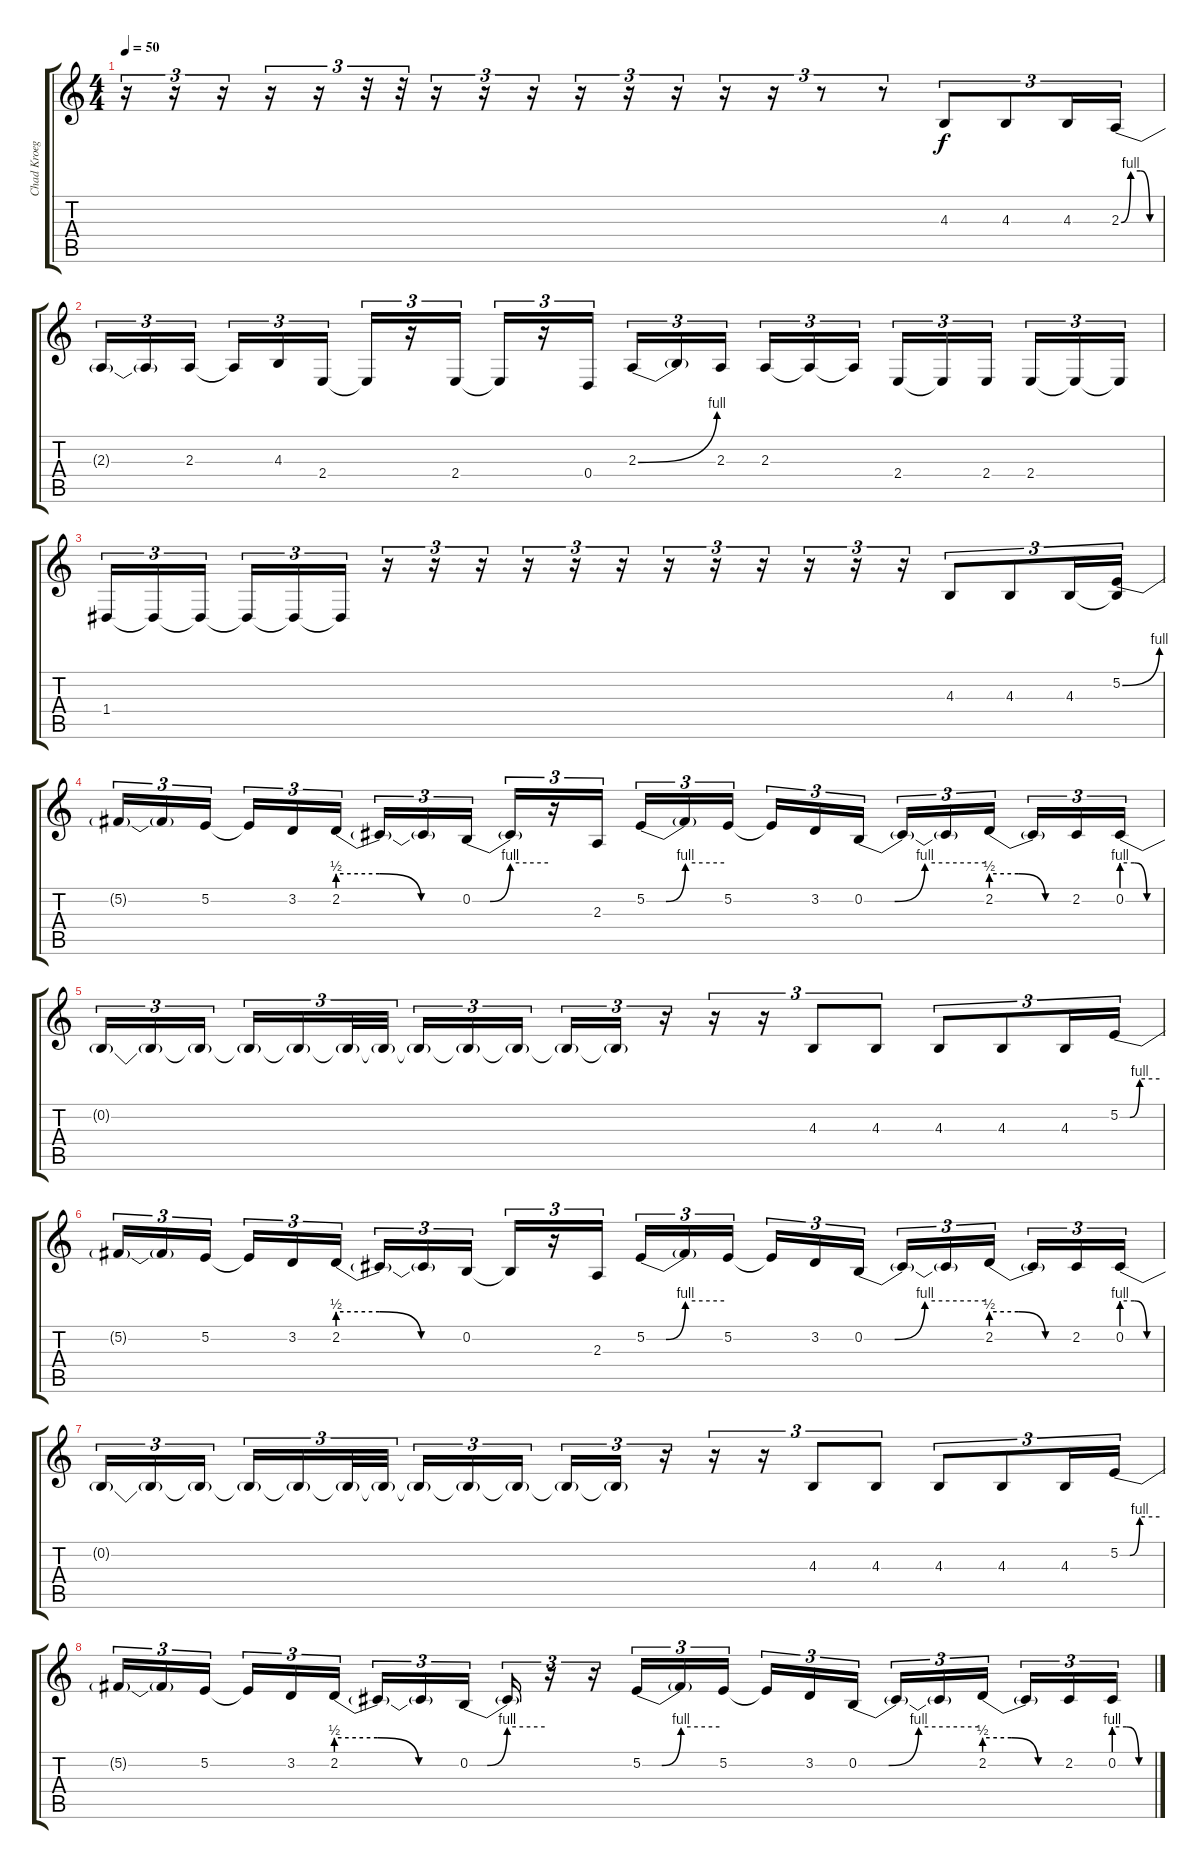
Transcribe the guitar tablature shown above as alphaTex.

\track ("Chad Kroeger" "Chad Kroeg") {instrument lead1square}
\staff {score tabs}
\tuning (E4 B3 G3 D3 A2 E2) {hide}
\ts (4 4)
\tempo 50
\clef g2
\ks c
r.16{tu (3 2) dy f} r.16{tu (3 2)} r.16{tu (3 2)} r.16{tu (3 2)} r.16{tu (3 2)} r.32{tu (3 2)} r.32{tu (3 2)} r.16{tu (3 2)} r.16{tu (3 2)} r.16{tu (3 2)} r.16{tu (3 2)} r.16{tu (3 2)} r.16{tu (3 2)} r.16{tu (3 2)} r.16{tu (3 2)} r.8{tu (3 2)} r.8{tu (3 2)} 4.3.8{tu (3 2)} 4.3.8{tu (3 2)} 4.3.16{tu (3 2)} 2.3{be (custom 0 0 15 4 30 4 45 0 60 0)}.16{tu (3 2)} |
2.3{t}.16{tu (3 2)} 2.3{t}.16{tu (3 2)} 2.3.16{tu (3 2)} 2.3{t}.16{tu (3 2)} 4.3.16{tu (3 2)} 2.4.16{tu (3 2)} 2.4{t}.16{tu (3 2)} r.16{tu (3 2)} 2.4.16{tu (3 2)} 2.4{t}.16{tu (3 2)} r.16{tu (3 2)} 0.4.16{tu (3 2)} 2.3{be (bend 0 0 60 4)}.16{tu (3 2)} 2.3{t}.16{tu (3 2)} 2.3.16{tu (3 2)} 2.3.16{tu (3 2)} 2.3{t}.16{tu (3 2)} 2.3{t}.16{tu (3 2)} 2.4.16{tu (3 2)} 2.4{t}.16{tu (3 2)} 2.4.16{tu (3 2)} 2.4.16{tu (3 2)} 2.4{t}.16{tu (3 2)} 2.4{t}.16{tu (3 2)} |
1.4.16{tu (3 2)} 1.4{t}.16{tu (3 2)} 1.4{t}.16{tu (3 2)} 1.4{t}.16{tu (3 2)} 1.4{t}.16{tu (3 2)} 1.4{t}.16{tu (3 2)} r.16{tu (3 2)} r.16{tu (3 2)} r.16{tu (3 2)} r.16{tu (3 2)} r.16{tu (3 2)} r.16{tu (3 2)} r.16{tu (3 2)} r.16{tu (3 2)} r.16{tu (3 2)} r.16{tu (3 2)} r.16{tu (3 2)} r.16{tu (3 2)} 4.3.8{tu (3 2)} 4.3.8{tu (3 2)} 4.3.16{tu (3 2)} (5.2{be (bend 0 0 60 4)} 4.3{t}).16{tu (3 2)} |
5.2{t}.16{tu (3 2)} 5.2{t}.16{tu (3 2)} 5.2.16{tu (3 2)} 5.2{t}.16{tu (3 2)} 3.2.16{tu (3 2)} 2.2{be (custom 0 2 20 2 40 0 60 0)}.16{tu (3 2)} 2.2{t}.16{tu (3 2)} 2.2{t}.16{tu (3 2)} 0.2{be (custom 0 0 14 0 30 4 60 4)}.16{tu (3 2)} 0.2{t}.16{tu (3 2)} r.16{tu (3 2)} 2.3.16{tu (3 2)} 5.2{be (custom 0 0 15 0 30 4 60 4)}.16{tu (3 2)} 5.2{t}.16{tu (3 2)} 5.2.16{tu (3 2)} 5.2{t}.16{tu (3 2)} 3.2.16{tu (3 2)} 0.2{be (custom 0 0 15 0 30 4 60 4)}.16{tu (3 2)} 0.2{t}.16{tu (3 2)} 0.2{t}.16{tu (3 2)} 2.2{be (custom 0 2 20 2 40 0 60 0)}.16{tu (3 2)} 2.2{t}.16{tu (3 2)} 2.2.16{tu (3 2)} 0.2{be (custom 0 4 20 4 40 0 60 0)}.16{tu (3 2)} |
0.2{t}.16{tu (3 2)} 0.2{t}.16{tu (3 2)} 0.2{t}.16{tu (3 2)} 0.2{t}.16{tu (3 2)} 0.2{t}.16{tu (3 2)} 0.2{t}.32{tu (3 2)} 0.2{t}.32{tu (3 2)} 0.2{t}.16{tu (3 2)} 0.2{t}.16{tu (3 2)} 0.2{t}.16{tu (3 2)} 0.2{t}.16{tu (3 2)} 0.2{t}.16{tu (3 2)} r.16{tu (3 2)} r.16{tu (3 2)} r.16{tu (3 2)} 4.3.8{tu (3 2)} 4.3.8{tu (3 2)} 4.3.8{tu (3 2)} 4.3.8{tu (3 2)} 4.3.16{tu (3 2)} 5.2{be (custom 0 0 15 0 30 4 60 4)}.16{tu (3 2)} |
5.2{t}.16{tu (3 2)} 5.2{t}.16{tu (3 2)} 5.2.16{tu (3 2)} 5.2{t}.16{tu (3 2)} 3.2.16{tu (3 2)} 2.2{be (custom 0 2 20 2 40 0 60 0)}.16{tu (3 2)} 2.2{t}.16{tu (3 2)} 2.2{t}.16{tu (3 2)} 0.2.16{tu (3 2)} 0.2{t}.16{tu (3 2)} r.16{tu (3 2)} 2.3.16{tu (3 2)} 5.2{be (custom 0 0 15 0 30 4 60 4)}.16{tu (3 2)} 5.2{t}.16{tu (3 2)} 5.2.16{tu (3 2)} 5.2{t}.16{tu (3 2)} 3.2.16{tu (3 2)} 0.2{be (custom 0 0 15 0 30 4 60 4)}.16{tu (3 2)} 0.2{t}.16{tu (3 2)} 0.2{t}.16{tu (3 2)} 2.2{be (custom 0 2 20 2 40 0 60 0)}.16{tu (3 2)} 2.2{t}.16{tu (3 2)} 2.2.16{tu (3 2)} 0.2{be (custom 0 4 20 4 40 0 60 0)}.16{tu (3 2)} |
0.2{t}.16{tu (3 2)} 0.2{t}.16{tu (3 2)} 0.2{t}.16{tu (3 2)} 0.2{t}.16{tu (3 2)} 0.2{t}.16{tu (3 2)} 0.2{t}.32{tu (3 2)} 0.2{t}.32{tu (3 2)} 0.2{t}.16{tu (3 2)} 0.2{t}.16{tu (3 2)} 0.2{t}.16{tu (3 2)} 0.2{t}.16{tu (3 2)} 0.2{t}.16{tu (3 2)} r.16{tu (3 2)} r.16{tu (3 2)} r.16{tu (3 2)} 4.3.8{tu (3 2)} 4.3.8{tu (3 2)} 4.3.8{tu (3 2)} 4.3.8{tu (3 2)} 4.3.16{tu (3 2)} 5.2{be (custom 0 0 15 0 30 4 60 4)}.16{tu (3 2)} |
5.2{t}.16{tu (3 2)} 5.2{t}.16{tu (3 2)} 5.2.16{tu (3 2)} 5.2{t}.16{tu (3 2)} 3.2.16{tu (3 2)} 2.2{be (custom 0 2 20 2 40 0 60 0)}.16{tu (3 2)} 2.2{t}.16{tu (3 2)} 2.2{t}.16{tu (3 2)} 0.2{be (custom 0 0 14 0 30 4 60 4)}.16{tu (3 2)} 0.2{t}.16{tu (3 2)} r.16{tu (3 2)} r.16{tu (3 2)} 5.2{be (custom 0 0 15 0 30 4 60 4)}.16{tu (3 2)} 5.2{t}.16{tu (3 2)} 5.2.16{tu (3 2)} 5.2{t}.16{tu (3 2)} 3.2.16{tu (3 2)} 0.2{be (custom 0 0 15 0 30 4 60 4)}.16{tu (3 2)} 0.2{t}.16{tu (3 2)} 0.2{t}.16{tu (3 2)} 2.2{be (custom 0 2 20 2 40 0 60 0)}.16{tu (3 2)} 2.2{t}.16{tu (3 2)} 2.2.16{tu (3 2)} 0.2{be (custom 0 4 20 4 40 0 60 0)}.16{tu (3 2)}
